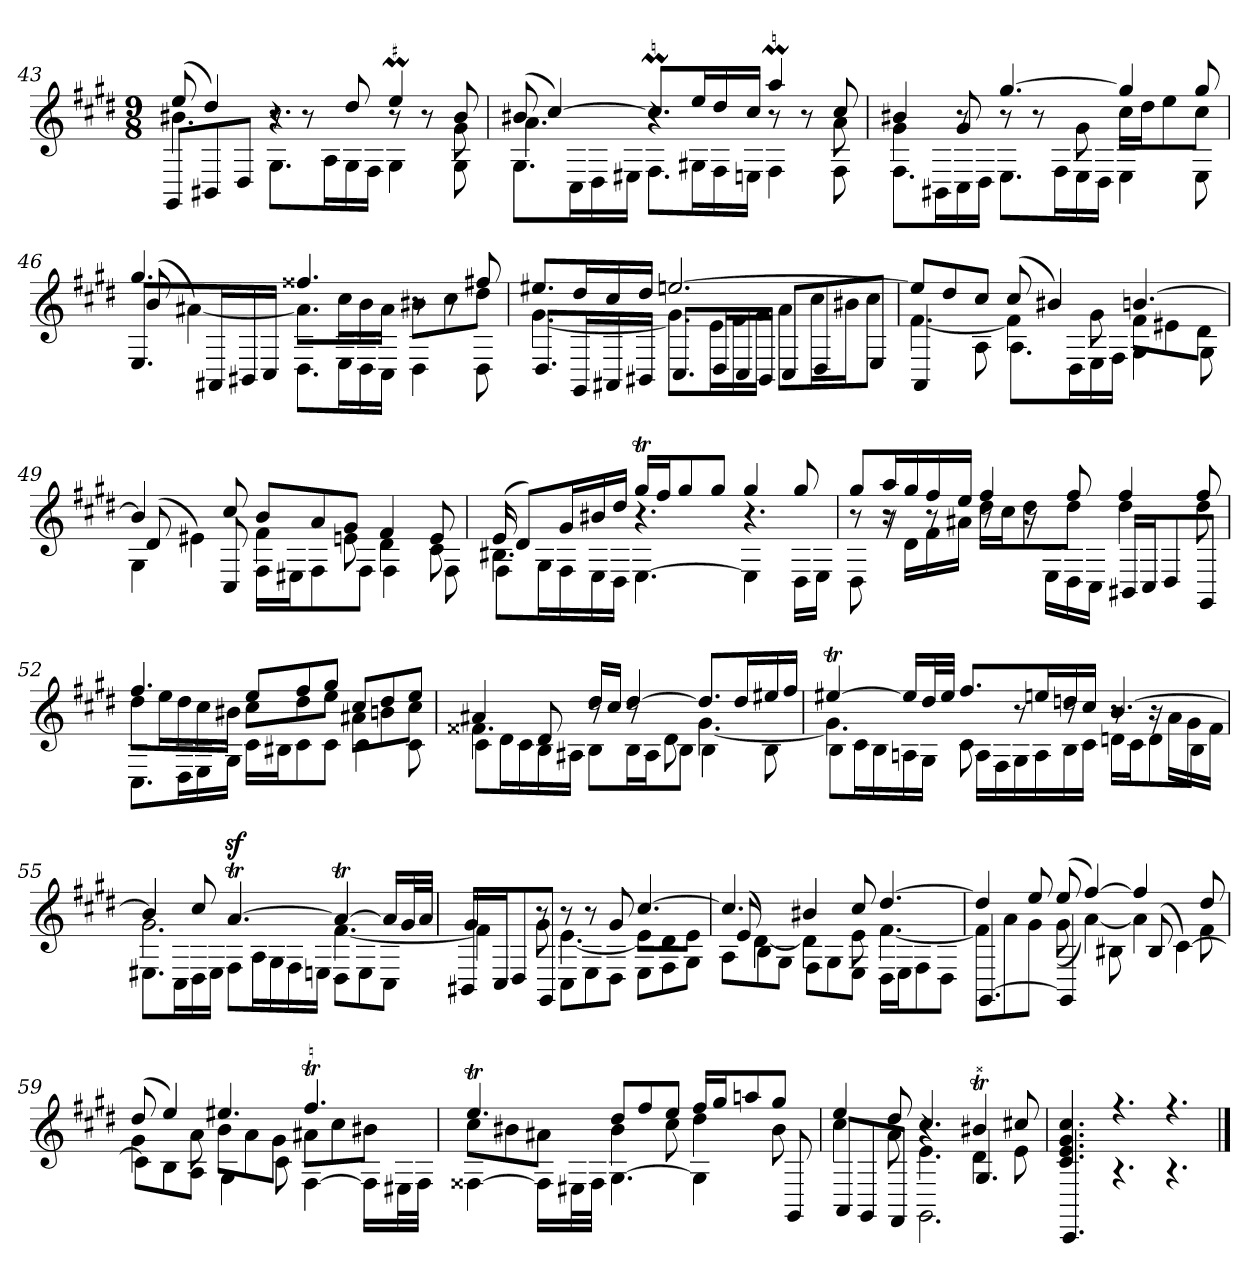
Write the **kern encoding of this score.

**kern
*part1
*staff1
*k[f#c#g#d#]
*c#:
*M9/8
=43
*^
*	*^
(8ee/	4.b#X\	8GG#/L
4dd#/)	.	8BB#X/
.	.	8D#/J
8r	4.r	8.G#\L
8r	.	.
.	.	16A\L
8dd#/	.	16G#\
.	.	16F#\JJ
!	!	!LO:MOR:acc=#
4ee/	8r	4G#M\
.	8r	.
8b#/	8g#\	8G#\
=44	=44	=44
(8b#X/	4.a\	8.G#\L
[4cc#/)	.	.
.	.	16C#\L
.	.	16D#\
.	.	16E#X\JJ
8.cc#/L]	4.r	8.F#m\L
16ee/L	.	16G#X\L
16dd#/	.	16F#\
16cc#/JJ	.	16En\JJ
4aa/	8r	4F#m\
.	8r	.
8cc#/	8a\	8F#\
=45	=45	=45
4b#X/	4g#\	8.F#\L
.	.	16BB#X\L
8g#/	8r	16C#\
.	.	16D#\JJ
[4.gg#/	8r	8.E\L
.	8r	.
.	.	16F#\L
.	8g#\	16E\
.	.	16D#\JJ
4gg#/]	16cc#\LL	4E\
.	16dd#\J	.
.	8ee\	.
8gg#/	8cc#\J	8E\
=46	=46	=46
4.gg#/	(8b/	8.E/L
.	[4a#X\)	.
.	.	16AA#X/L
.	.	16BB#X/
.	.	16C#/JJ
4.ff##X/	8.a#\L]	8.D#\L
.	16cc#\L	16E\L
.	16b\	16D#\
.	16a#\JJ	16C#\JJ
8r	8b#X\L	4D#\
8r	8cc#\	.
8ff#X/	8dd#\J	8D#\
=47	=47	=47
8.ee#X/L	[4.g#\	8.D#/L
16dd#/L	.	16GG#/L
16cc#/	.	16AA#X/
16dd#/JJ	.	16BB#X/JJ
[2.een/	8.g#\L]	8.C#/L
.	16e\L	16D#/L
.	16f#\	16C#/
.	16g#\JJ	16BB#/JJ
.	8a\L	8C#/L
.	16cc#\L	8D#/
.	16b#X\J	.
.	8cc#\J	8E/J
=48	=48	=48
8ee/L]	[4.f#\	4AA/
8dd#/	.	.
8cc#/J	.	8A\
(8cc#/	4f#\]	8.A\L
4b#X/)	.	.
.	.	16D#\L
.	8g#\	16E\
.	.	16F#\JJ
[4.bn/	8f#\L	4G#\
.	8e#X\	.
.	8d#\J	8G#\
=49	=49	=49
4b/]	(8d#/	4G#\
.	4e#X\)	.
8cc#/	.	8C#/
8b/L	4f#\	16F#\LL
.	.	16E#X\J
8a/	.	8F#\
8g#/J	8en\	8F#\J
4f#/	4d#\	4F#\
8e/	8c#\	8F#\
=50	=50	=50
(16e/	4.B#X\	8F#\L
8d#/L)	.	.
.	.	16G#\L
16g#/L	.	16F#\
16b#X/	.	16E\
16dd#/JJ	.	16D#\JJ
16gg#/LL	4.r	[4.ET\
16ff#/J	.	.
8gg#/	.	.
8gg#/J	.	.
4gg#/	4.r	4E\]
8gg#/	.	16D#\LL
.	.	16E\JJ
=51	=51	=51
8gg#/L	8r	8D#\
16aa/L	16r	8r
16gg#/	16d#\LL	.
16ff#/	16f#\	8r
16ee/JJ	16a#X\JJ	.
4ff#/	16dd#\LL	8r
.	16cc#\J	.
.	8dd#\	16r
.	.	16E\LL
8ff#/	8dd#\J	16D#\
.	.	16C#\JJ
4ff#/	4dd#\	16BB#X/LL
.	.	16C#/J
.	.	8D#/
8ff#/	8dd#\	8GG#/J
=52	=52	=52
4.ff#/	8dd#\L	8.C#\L
.	16ee\L	.
.	16dd#\	16D#\L
.	16cc#\	16E\
.	16b#X\JJ	16G#\JJ
8ee/L	8cc#\L	16c#\LL
.	.	16B#X\J
8ff#/	8dd#\	8c#\
8gg#/J	8ee\J	8c#\J
8cc#/L	8a#X\L	4c#\
8dd#/	8bn\	.
8ee/J	8cc#\J	8c#\
=53	=53	=53
4a#X/	4.f##X\	8c#\L
.	.	16d#\L
.	.	16c#\
8d#/	.	16B\
.	.	16A#X\JJ
16dd#/LL	8r	8B\L
16cc#/JJ	.	.
[4dd#/	8r	16B\L
.	.	16A#\J
.	8d#\	8B\J
8.dd#/L]	[4.g#\	4B\
16dd#/L	.	.
16ee#X/	.	8B\
16ff#/JJ	.	.
=54	=54	=54
[4ee#Xt/	4.g#\]	8B\L
.	.	16c#\L
.	.	16B\
16ee#/LL]	.	16An\
32dd#/L	.	16G#\JJ
32ee#/JJJ	.	.
8.ff#/L	8c#\	16A\LL
.	.	16F#\
.	8r	16G#\
16een/L	.	16A\
16ddn/	8r	16B\
16cc#/JJ	.	16c#\JJ
[4.b/	8r	16dn\LL
.	.	16c#\J
.	16r	8d\
.	16a\LL	.
.	16g#\	8B\J
.	16f#\JJ	.
=55	=55	=55
4b/]	2.g#\	8.E#X\L
.	.	16C#\L
8cc#/	.	16D#\
.	.	16E#\JJ
[4.az>T/	.	8F#\L
.	.	16A\L
.	.	16G#\
.	.	16F#\
.	.	16En\JJ
4aT/_	[4.f#\	8D#\L
.	.	8E\
16a/LL]	.	8C#\J
32g#/L	.	.
32a/JJJ	.	.
=56	=56	=56
4g#/	4f#\]	16BB#X/LL
.	.	16C#/J
.	.	8D#/
8r	8g#\	8GG#/J
8r	[4.e\	8C#\L
8r	.	8E\
8g#/	.	8D#\J
[4.cc#/	8e\L]	8E\L
.	8d#\	8F#\
.	8e\J	8G#\J
=57	=57	=57
4.cc#/]	(8e/	8A\L
.	[4d#\)	8B\
.	.	8G#\J
4b#X/	4d#\]	8F#\L
.	.	8G#\
8cc#/	8e\	8E\J
[4.dd#/	[4.f#\	16D#\LL
.	.	16E\J
.	.	8F#\
.	.	8D#\J
=58	=58	=58
4dd#/]	8f#\L]	[4.GG#/
.	8a\	.
8ee/	8g#\J	.
(8ee/	(8g#\	4GG#/]
[4ff#/)	[4a\)	.
.	.	8B#X\
4ff#/]	4a\]	(8B#/
.	.	[4c#\)
8dd#/	8f#\	.
=59	=59	=59
(8dd#/	4g#\	8c#\L]
4ee/)	.	8B\
.	8a\	8A\J
4.ee#X/	8b\L	4G#\
.	8a\	.
.	8g#\J	8c#\
4.ff#/	8a#X\L	[4F#t\
.	8cc#\	.
.	8b#X\J	16F#\LL]
.	.	32E#X\L
.	.	32F#\JJJ
=60	=60	=60
4.ee/	8cc#\L	[4F##Xt\
.	8b#X\	.
.	8a#X\J	16F##\LL]
.	.	32E#X\L
.	.	32F##\JJJ
8dd#/L	4b#\	[4.G#\
8ff#/	.	.
8ee/J	8cc#\	.
16ff#/LL	4dd#\	4G#\]
16gg#/J	.	.
8aan/	.	.
8gg#/J	8b#\	8GG#/
=61	=61	=61
*	*	*^
4ee/	4cc#\	4.ryy	8AA/L
.	.	.	8GG#/
8dd#/	8a\	.	8FF#/J
4.cc#/	4.e\	4.r	2.GG#\
!LO:TR:acc=##	!	!	!
4b#XT/	4d#\	4.G#/	.
8cc#X/	8e\	.	.
*	*v	*v	*v
=62	=62
4.c#/ 4.e/ 4.g#/ 4.cc#/	4.CC#/
4.r	4.r
4.r	4.r
*v	*v
==
*-
